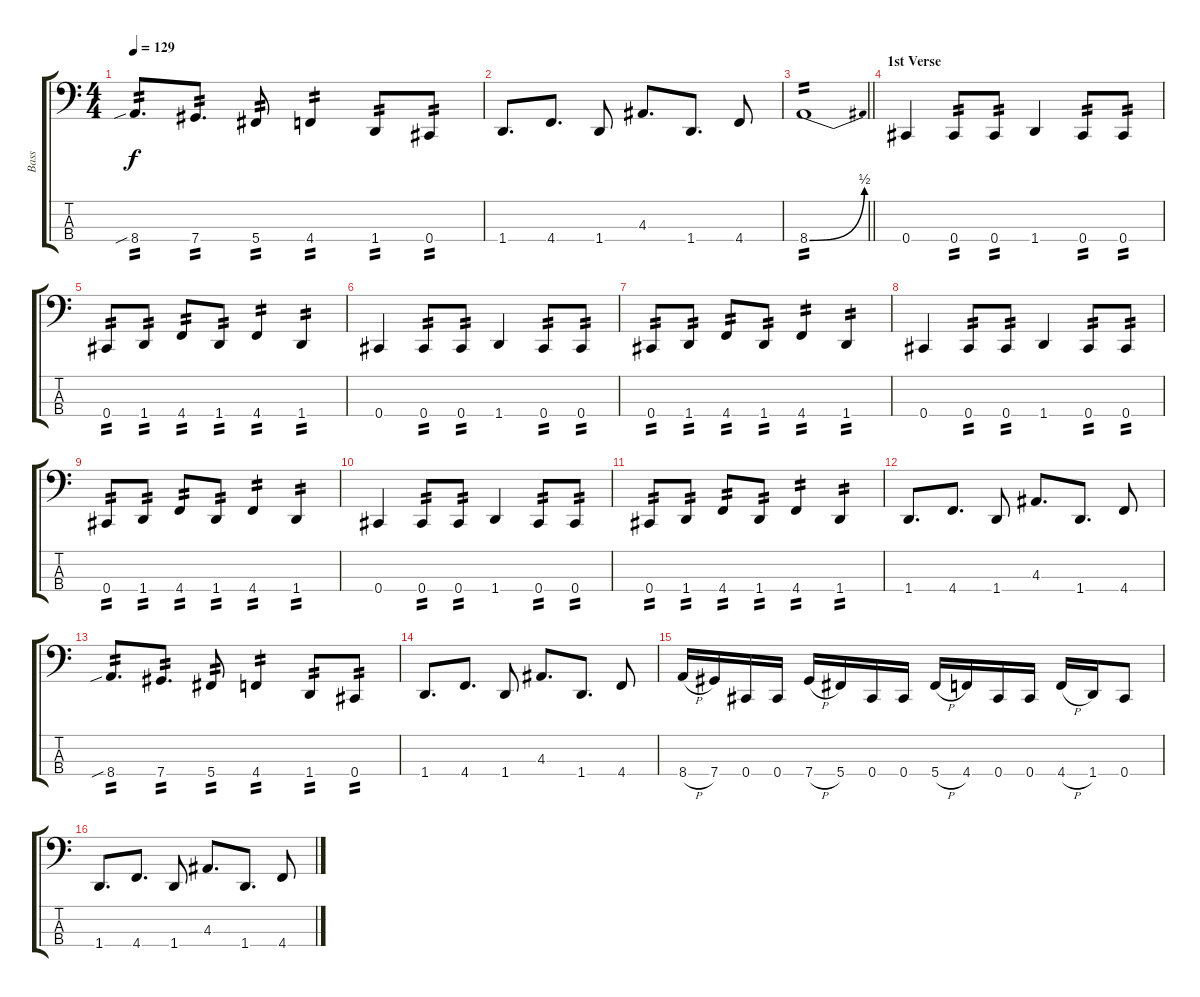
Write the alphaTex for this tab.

\track ("Bass" "Bass") {instrument electricbassfinger}
\staff {score tabs}
\tuning (E2 B1 Gb1 Db1) {hide}
\ts (4 4)
\tempo 129
\clef f4
\ks c
8.4{sib}.8{d tp 2 dy f} 7.4.8{d tp 2} 5.4.8{tp 2} 4.4.4{tp 2} 1.4.8{tp 2} 0.4.8{tp 2} |
1.4.8{d} 4.4.8{d} 1.4.8 4.3.8{d} 1.4.8{d} 4.4.8 |
\barLineRight lightlight
8.4{be (bend 0 0 60 2)}.1{tp 2} |
\section ("" "1st Verse")
0.4.4 0.4.8{tp 2} 0.4.8{tp 2} 1.4.4 0.4.8{tp 2} 0.4.8{tp 2} |
0.4.8{tp 2} 1.4.8{tp 2} 4.4.8{tp 2} 1.4.8{tp 2} 4.4.4{tp 2} 1.4.4{tp 2} |
0.4.4 0.4.8{tp 2} 0.4.8{tp 2} 1.4.4 0.4.8{tp 2} 0.4.8{tp 2} |
0.4.8{tp 2} 1.4.8{tp 2} 4.4.8{tp 2} 1.4.8{tp 2} 4.4.4{tp 2} 1.4.4{tp 2} |
0.4.4 0.4.8{tp 2} 0.4.8{tp 2} 1.4.4 0.4.8{tp 2} 0.4.8{tp 2} |
0.4.8{tp 2} 1.4.8{tp 2} 4.4.8{tp 2} 1.4.8{tp 2} 4.4.4{tp 2} 1.4.4{tp 2} |
0.4.4 0.4.8{tp 2} 0.4.8{tp 2} 1.4.4 0.4.8{tp 2} 0.4.8{tp 2} |
0.4.8{tp 2} 1.4.8{tp 2} 4.4.8{tp 2} 1.4.8{tp 2} 4.4.4{tp 2} 1.4.4{tp 2} |
1.4.8{d} 4.4.8{d} 1.4.8 4.3.8{d} 1.4.8{d} 4.4.8 |
8.4{sib}.8{d tp 2} 7.4.8{d tp 2} 5.4.8{tp 2} 4.4.4{tp 2} 1.4.8{tp 2} 0.4.8{tp 2} |
1.4.8{d} 4.4.8{d} 1.4.8 4.3.8{d} 1.4.8{d} 4.4.8 |
8.4{h}.16 7.4.16 0.4.16 0.4.16 7.4{h}.16 5.4.16 0.4.16 0.4.16 5.4{h}.16 4.4.16 0.4.16 0.4.16 4.4{h}.16 1.4.16 0.4.8 |
1.4.8{d} 4.4.8{d} 1.4.8 4.3.8{d} 1.4.8{d} 4.4.8
